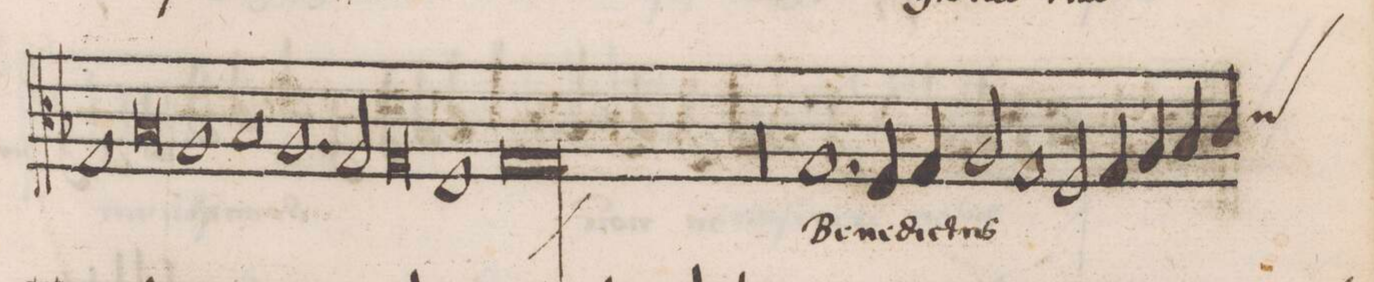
**kern	**text
*I"ALTVS	*
*clefC3	*
*k[b-]	*
*met(C)	*
*M2/1	*
1G	.
0B-	.
=35-	=35-
1A	.
=36-	=36-
1B-	.
1.A	.
=37-	=37-
2G/	.
0G	.
=38-	=38-
1F	.
=39-	=39-
000G	.
=40-	=40-
=41-	=41-
=42-	=42-
=43-	=43-
00rc	.
=44-	=44-
=45-	=45-
1.G	Be-
4F/	-ne-
4G/	-dic-
=46-	=46-
2A/	-tus
1G	.
2F/	.
=47-	=47-
4G/	.
4A/	.
4B-/	.
*custos:d	*
4c/	.
*-	*-
